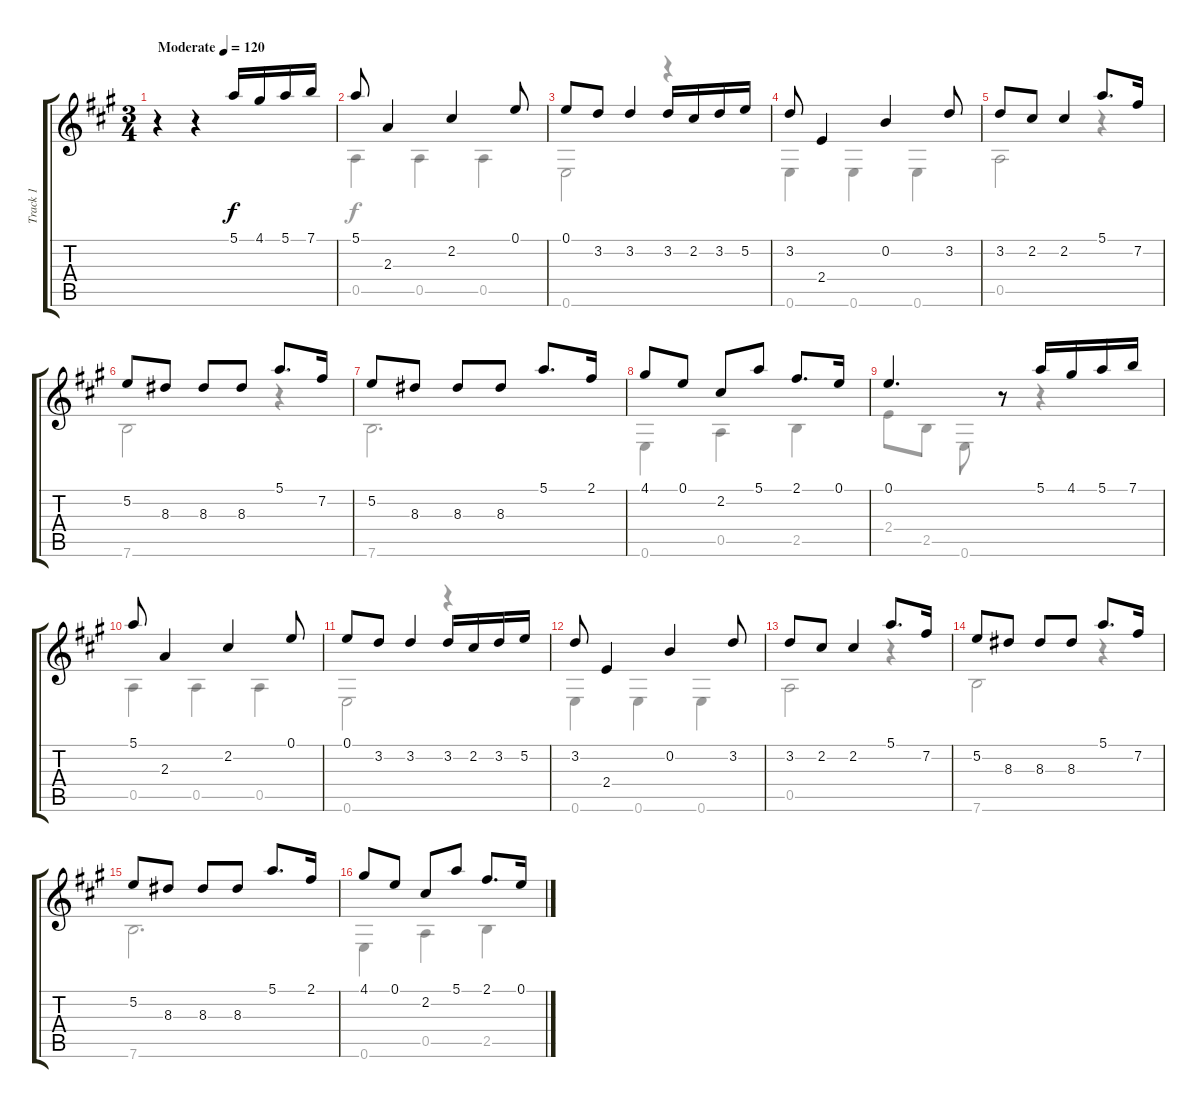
\track ("Track 1" "Track 1") {instrument acousticguitarsteel}
\staff {score tabs}
\tuning (E4 B3 G3 D3 A2 E2) {hide}
\voice
\ts (3 4)
\tempo (120 "Moderate")
\clef g2
\ks a
r.4{dy f instrument acousticguitarsteel beam Up} r.4 5.1.16{beam Up} 4.1.16{beam Up} 5.1.16{beam Up} 7.1.16{beam Up} |
5.1.8{beam Up} 2.3.4 2.2.4{beam Up} 0.1.8{beam Up} |
0.1.8{beam Up} 3.2.8{beam Up} 3.2.4{beam Up} 3.2.16{beam Up} 2.2.16{beam Up} 3.2.16{beam Up} 5.2.16{beam Up} |
3.2.8{beam Up} 2.4.4 0.2.4{beam Up} 3.2.8{beam Up} |
3.2.8{beam Up} 2.2.8{beam Up} 2.2.4{beam Up} 5.1.8{d beam Up} 7.2.16{beam Up} |
5.2.8{beam Up} 8.3.8{beam Up} 8.3.8{beam Up} 8.3.8{beam Up} 5.1.8{d beam Up} 7.2.16{beam Up} |
5.2.8{beam Up} 8.3.8{beam Up} 8.3.8{beam Up} 8.3.8{beam Up} 5.1.8{d beam Up} 2.1.16{beam Up} |
4.1.8{beam Up} 0.1.8{beam Up} 2.2.8{beam Up} 5.1.8{beam Up} 2.1.8{d beam Up} 0.1.16{beam Up} |
0.1.4{d beam Up} r.8 5.1.16{beam Up} 4.1.16{beam Up} 5.1.16{beam Up} 7.1.16{beam Up} |
5.1.8{beam Up} 2.3.4 2.2.4{beam Up} 0.1.8{beam Up} |
0.1.8{beam Up} 3.2.8{beam Up} 3.2.4{beam Up} 3.2.16{beam Up} 2.2.16{beam Up} 3.2.16{beam Up} 5.2.16{beam Up} |
3.2.8{beam Up} 2.4.4 0.2.4{beam Up} 3.2.8{beam Up} |
3.2.8{beam Up} 2.2.8{beam Up} 2.2.4{beam Up} 5.1.8{d beam Up} 7.2.16{beam Up} |
5.2.8{beam Up} 8.3.8{beam Up} 8.3.8{beam Up} 8.3.8{beam Up} 5.1.8{d beam Up} 7.2.16{beam Up} |
5.2.8{beam Up} 8.3.8{beam Up} 8.3.8{beam Up} 8.3.8{beam Up} 5.1.8{d beam Up} 2.1.16{beam Up} |
4.1.8{beam Up} 0.1.8{beam Up} 2.2.8{beam Up} 5.1.8{beam Up} 2.1.8{d beam Up} 0.1.16{beam Up}
\voice
\clef g2
\ottava regular
\simile none
\ks a
|
0.5.4 0.5.4 0.5.4 |
0.6.2 r.4 |
0.6.4 0.6.4 0.6.4 |
0.5.2 r.4 |
7.6.2 r.4 |
7.6.2{d} |
0.6.4 0.5.4 2.5.4 |
2.4.8 2.5.8 0.6.8 r.8 r.4 |
0.5.4 0.5.4 0.5.4 |
0.6.2 r.4 |
0.6.4 0.6.4 0.6.4 |
0.5.2 r.4 |
7.6.2 r.4 |
7.6.2{d} |
0.6.4 0.5.4 2.5.4
